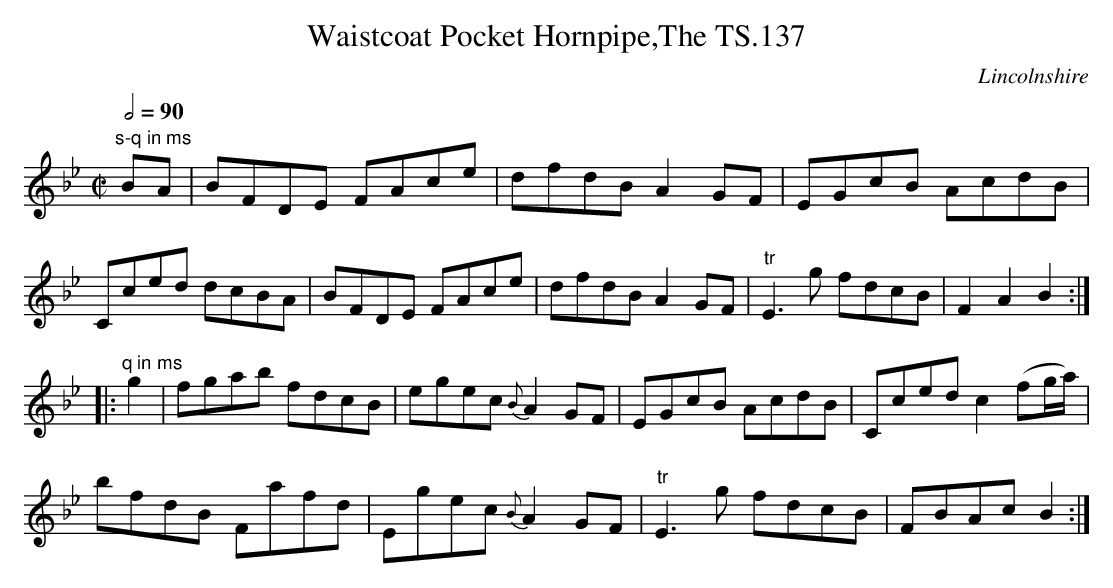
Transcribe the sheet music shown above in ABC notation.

X:1
T:Waistcoat Pocket Hornpipe,The TS.137
L:1/8
M:C|
O:Lincolnshire
Q:1/2=90
K:Bb
"s-q in ms"BA|BFDE FAce|dfdB A2GF|EGcB AcdB|Cced dcBA|
BFDE FAce|dfdB A2GF|"tr"E3g fdcB|F2A2B2:|!
|:"q in ms"g2|fgab fdcB|egec {B}A2GF|EGcB AcdB|Ccedc2 (fg/a/)|!
bfdB Fafd|Egec {B}A2 GF|"tr"E3g fdcB|FBAcB2:|]
